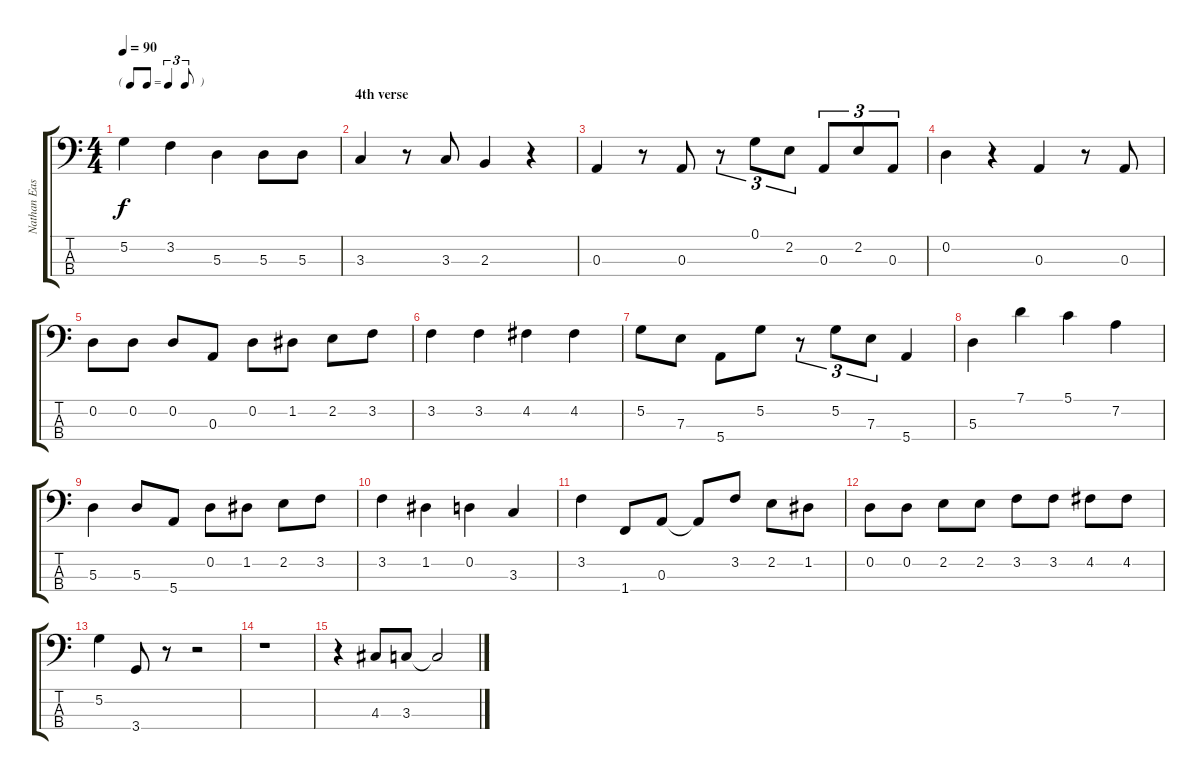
\track ("Nathan East" "Nathan Eas") {instrument acousticbass}
\staff {score tabs}
\tuning (G2 D2 A1 E1) {hide}
\ts (4 4)
\tf triplet8th
\tempo 90
\clef f4
\ks c
5.2.4{dy f} 3.2.4 5.3.4 5.3.8 5.3.8 |
\section ("" "4th verse")
3.3.4 r.8 3.3.8 2.3.4 r.4 |
0.3.4 r.8 0.3.8 r.8{tu (3 2)} 0.1.8{tu (3 2)} 2.2.8{tu (3 2)} 0.3.8{tu (3 2)} 2.2.8{tu (3 2)} 0.3.8{tu (3 2)} |
0.2.4 r.4 0.3.4 r.8 0.3.8 |
0.2.8 0.2.8 0.2.8 0.3.8 0.2.8 1.2.8 2.2.8 3.2.8 |
3.2.4 3.2.4 4.2.4 4.2.4 |
5.2.8 7.3.8 5.4.8 5.2.8 r.8{tu (3 2)} 5.2.8{tu (3 2)} 7.3.8{tu (3 2)} 5.4.4 |
5.3.4 7.1.4 5.1.4 7.2.4 |
5.3.4 5.3.8 5.4.8 0.2.8 1.2.8 2.2.8 3.2.8 |
3.2.4 1.2.4 0.2.4 3.3.4 |
3.2.4 1.4.8 0.3.8 0.3{t}.8 3.2.8 2.2.8 1.2.8 |
0.2.8 0.2.8 2.2.8 2.2.8 3.2.8 3.2.8 4.2.8 4.2.8 |
5.2.4 3.4.8 r.8 r.2 |
r.1 |
r.4 4.3.8 3.3.8 3.3{t}.2
